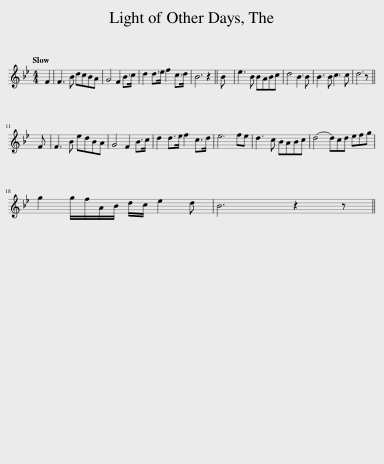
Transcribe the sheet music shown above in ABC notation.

X:1
L:1/8
Q:1/4=120
M:4/4
I:linebreak $
K:Bb
V:1 treble
V:1
 F2 | F3 B dcBA | G4 F2 B>c | d2 d>e f2 c>d | B6 z2 || %5
 B | e3 B BABc | d4 B3 B | B3 B c3 c | d6 z ||$ %10
 F | F3 B edBA | G4 F2 B>c | d2 d>e f2 c>d | e6 fe | %15
 d3 c BABc | (d4 d)cd efg |$ g2 g/f/A/B/ d/c/ e2 d | B6 z2 z || %19
